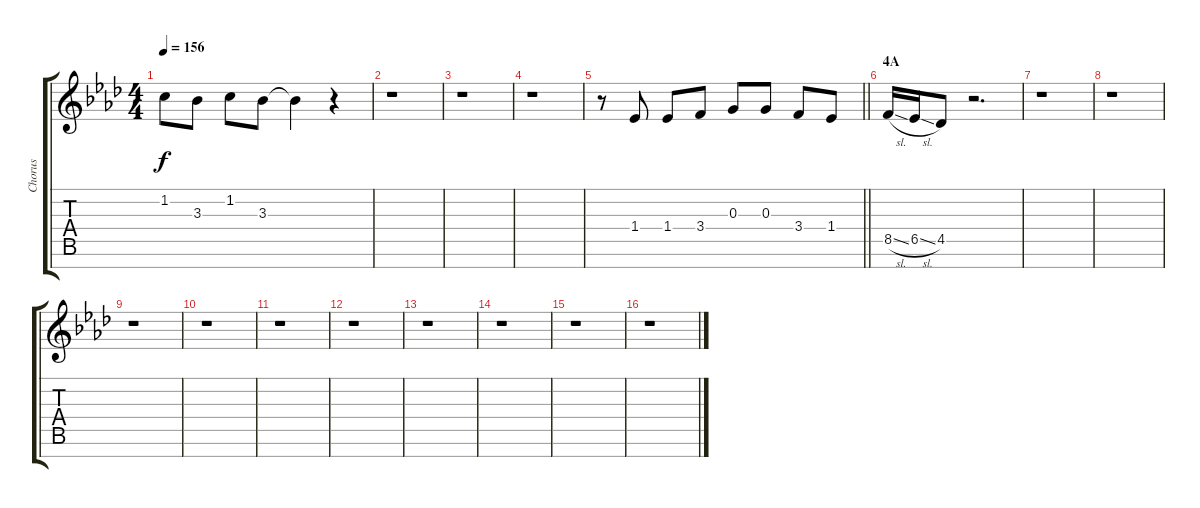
\track ("Chorus" "Chorus") {instrument voiceoohs}
\staff {score tabs}
\tuning (E5 B4 G4 D4 A3 E3 B2) {hide}
\ts (4 4)
\tempo 156
\clef g2
\ks ab
1.2.8{dy f} 3.3.8 1.2.8 3.3.8 3.3{t}.4 r.4 |
r.1 |
r.1 |
r.1 |
\barLineRight lightlight
r.8 1.4.8 1.4.8 3.4.8 0.3.8 0.3.8 3.4.8 1.4.8 |
\section ("" "4A")
8.5{sl}.16 6.5{sl}.16 4.5.8 r.2{d} |
r.1 |
r.1 |
r.1 |
r.1 |
r.1 |
r.1 |
r.1 |
r.1 |
r.1 |
r.1
